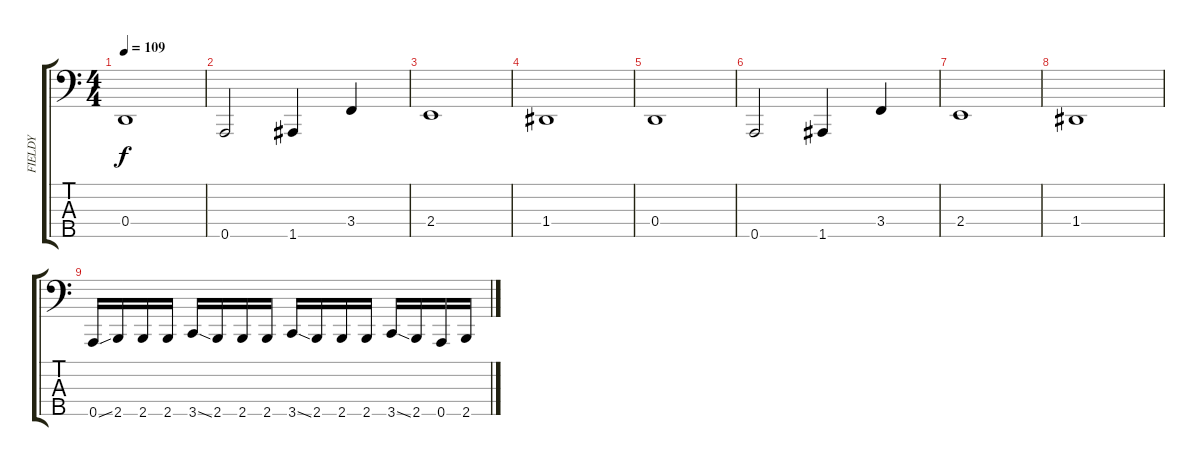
\track ("FIELDY" "FIELDY") {instrument slapbass1}
\staff {score tabs}
\tuning (F2 C2 G1 D1 A0) {hide}
\ts (4 4)
\tempo 109
\clef f4
\ks c
0.4.1{dy f} |
0.5.2 1.5.4 3.4.4 |
2.4.1 |
1.4.1 |
0.4.1 |
0.5.2 1.5.4 3.4.4 |
2.4.1 |
1.4.1 |
0.5{ss}.16 2.5.16 2.5.16 2.5.16 3.5{ss}.16 2.5.16 2.5.16 2.5.16 3.5{ss}.16 2.5.16 2.5.16 2.5.16 3.5{ss}.16 2.5.16 0.5.16 2.5.16
